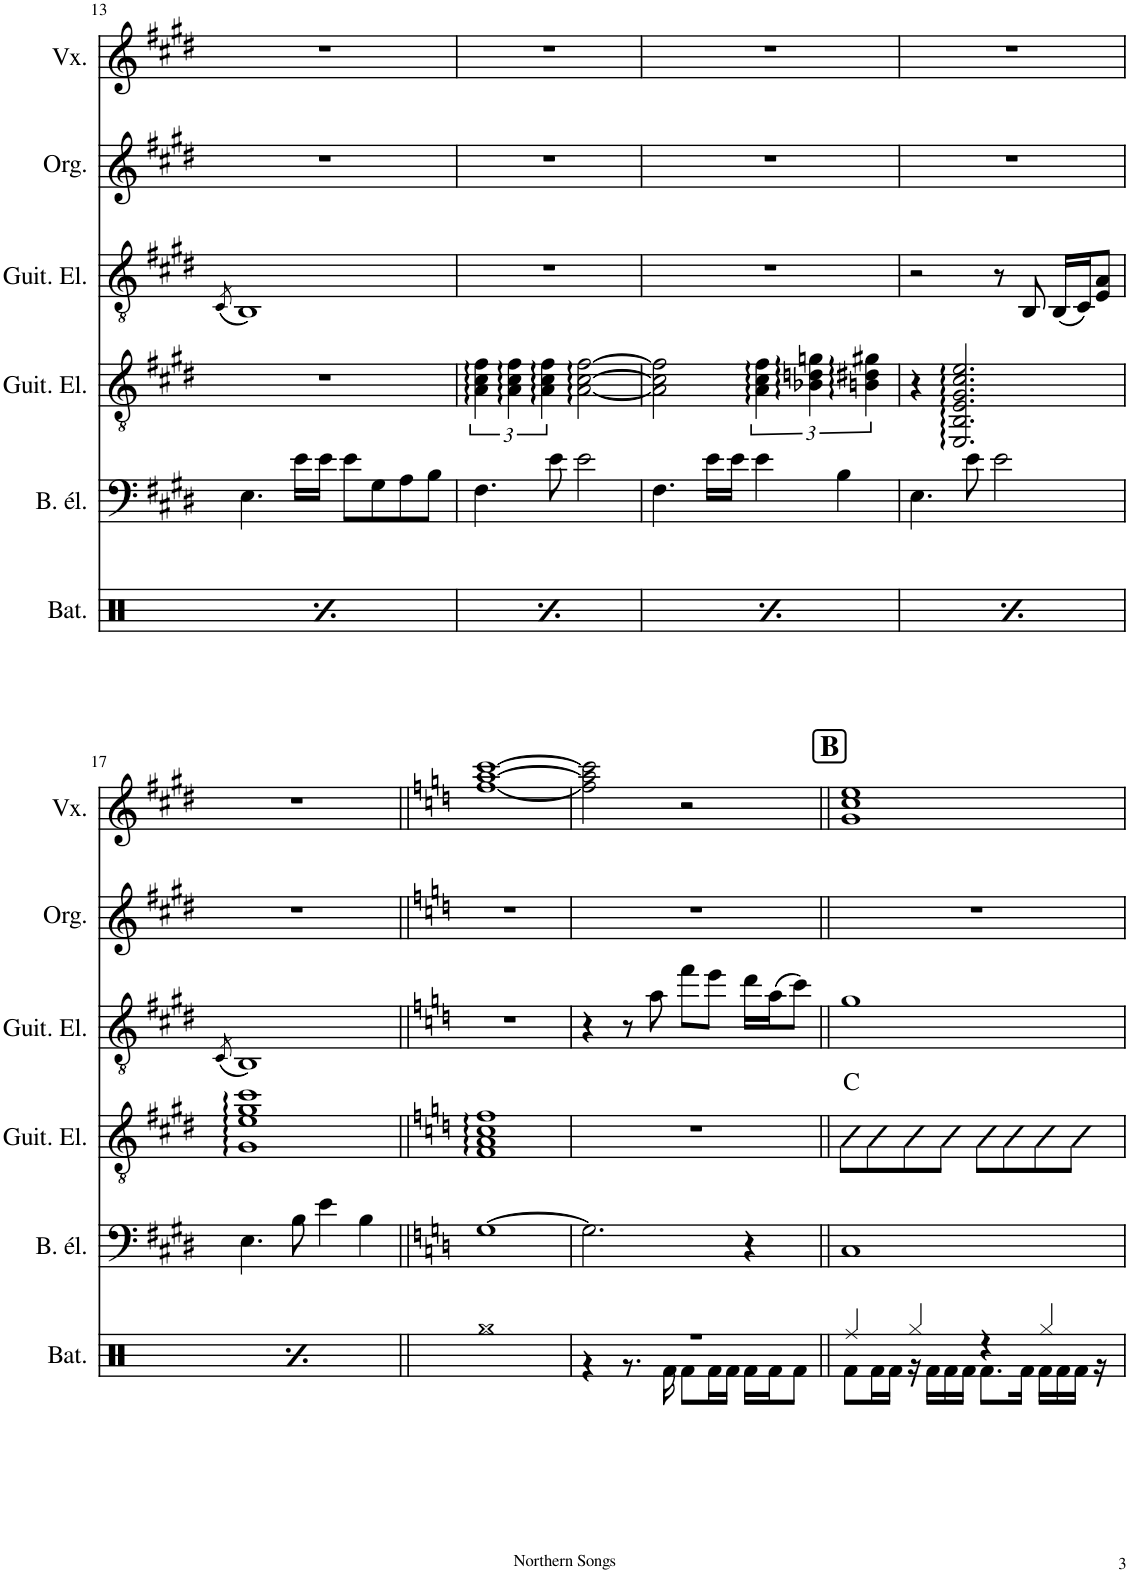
**kern	**kern	**kern	**harte	**kern	**kern	**kern
*part6	*part5	*part4	*part4	*part3	*part2	*part1
*staff6	*staff5	*staff4	*	*staff3	*staff2	*staff1
*I"Batterie	*I"Basse électrique	*I"Guitare électrique	*	*I"Guitare électrique	*I"Orgue	*I"Voix
*I'Bat.	*I'B. él.	*I'Guit. El.	*	*I'Guit. El.	*I'Org.	*I'Vx.
!!LO:PB:g=z
*clefX	*clefF4	*clefGv2	*	*clefGv2	*clefG2	*clefG2
*	*Trd7c12	*	*	*	*	*
*k[]	*k[f#c#g#d#]	*k[f#c#g#d#]	*	*k[f#c#g#d#]	*k[f#c#g#d#]	*k[f#c#g#d#]
*M4/4	*M4/4	*M4/4	*	*M4/4	*M4/4	*M4/4
*met(c)	*met(c)	*met(c)	*	*met(c)	*met(c)	*met(c)
=13	=13	=13	=13	=13	=13	=13
.	.	.	.	(8qC#/	.	.
*^	*	*	*	*	*	*
4Rff/	8Rf\L	4.E\	1r	.	1BB)	1r	1r
.	16Rf\L	.	.	.	.	.	.
.	16Rf\JJ	.	.	.	.	.	.
4Rgg/	8Rf\L	.	.	.	.	.	.
.	16Rf\L	16e\LL	.	.	.	.	.
.	16Rf\JJ	16e\JJ	.	.	.	.	.
4r	8Rf\L	8e\L	.	.	.	.	.
.	16Rf\L	8G#\	.	.	.	.	.
.	16Rf\JJ	.	.	.	.	.	.
4Rgg/	8r	8A\	.	.	.	.	.
.	8Rf\	8B\J	.	.	.	.	.
=14	=14	=14	=14	=14	=14	=14	=14
4Rff/	8Rf\L	4.F#\	6A\:: 6c#\:: 6f#\::	.	1r	1r	1r
.	16Rf\L	.	.	.	.	.	.
.	.	.	6A\:: 6c#\:: 6f#\::	.	.	.	.
.	16Rf\JJ	.	.	.	.	.	.
4Rgg/	8Rf\L	.	.	.	.	.	.
.	.	.	6A\:: 6c#\:: 6f#\::	.	.	.	.
.	16Rf\L	8e\	.	.	.	.	.
.	16Rf\JJ	.	.	.	.	.	.
4r	8Rf\L	2e\	[2A\:: [2c#\:: [2f#\::	.	.	.	.
.	16Rf\L	.	.	.	.	.	.
.	16Rf\JJ	.	.	.	.	.	.
4Rgg/	8r	.	.	.	.	.	.
.	8Rf\	.	.	.	.	.	.
=15	=15	=15	=15	=15	=15	=15	=15
4Rff/	8Rf\L	4.F#\	2A\] 2c#\] 2f#\]	.	1r	1r	1r
.	16Rf\L	.	.	.	.	.	.
.	16Rf\JJ	.	.	.	.	.	.
4Rgg/	8Rf\L	.	.	.	.	.	.
.	16Rf\L	16e\LL	.	.	.	.	.
.	16Rf\JJ	16e\JJ	.	.	.	.	.
4r	8Rf\L	4e\	6A\:: 6c#\:: 6f#\::	.	.	.	.
.	16Rf\L	.	.	.	.	.	.
.	.	.	6B-X\:: 6dn\:: 6gn\::	.	.	.	.
.	16Rf\JJ	.	.	.	.	.	.
4Rgg/	8r	4B\	.	.	.	.	.
.	.	.	6Bn\:: 6d#X\:: 6g#X\::	.	.	.	.
.	8Rf\	.	.	.	.	.	.
=16	=16	=16	=16	=16	=16	=16	=16
4Rff/	8Rf\L	4.E\	4r	.	2r	1r	1r
.	16Rf\L	.	.	.	.	.	.
.	16Rf\JJ	.	.	.	.	.	.
4Rgg/	8Rf\L	.	2.EE/:: 2.BB/:: 2.E/:: 2.G#/:: 2.c#/:: 2.e/::	.	.	.	.
.	16Rf\L	8e\	.	.	.	.	.
.	16Rf\JJ	.	.	.	.	.	.
4r	8Rf\L	2e\	.	.	8r	.	.
.	16Rf\L	.	.	.	8BB/	.	.
.	16Rf\JJ	.	.	.	.	.	.
4Rgg/	8r	.	.	.	(16BB/LL	.	.
.	.	.	.	.	16C#/J)	.	.
.	8Rf\	.	.	.	8E/ 8A/J	.	.
!!LO:LB:g=z
=17	=17	=17	=17	=17	=17	=17	=17
.	.	.	.	.	(8qC#/	.	.
4Rff/	8Rf\L	4.E\	1G#:: 1e:: 1g#:: 1cc#::	.	1BB)	1r	1r
.	16Rf\L	.	.	.	.	.	.
.	16Rf\JJ	.	.	.	.	.	.
4Rgg/	8Rf\L	.	.	.	.	.	.
.	16Rf\L	8B\	.	.	.	.	.
.	16Rf\JJ	.	.	.	.	.	.
4r	8Rf\L	4e\	.	.	.	.	.
.	16Rf\L	.	.	.	.	.	.
.	16Rf\JJ	.	.	.	.	.	.
4Rgg/	8r	4B\	.	.	.	.	.
.	8Rf\	.	.	.	.	.	.
*v	*v	*	*	*	*	*	*
=18||	=18||	=18||	=18||	=18||	=18||	=18||
*	*k[]	*k[]	*	*k[]	*k[]	*k[]
1Rgg	[1G	1F:: 1A:: 1c:: 1f::	.	1r	1r	[1ff [1aa [1ccc
=19	=19	=19	=19	=19	=19	=19
*^	*	*	*	*	*	*
1r	4r	2.G\]	1r	.	4r	1r	2ff\] 2aa\] 2ccc\]
.	8.r	.	.	.	8r	.	.
.	.	.	.	.	8a\	.	.
.	16Rf\	.	.	.	.	.	.
.	8Rf\L	.	.	.	8ff\L	.	2r
.	16Rf\L	.	.	.	8ee\J	.	.
.	16Rf\JJ	.	.	.	.	.	.
.	16Rf\LL	4r	.	.	16dd\LL	.	.
.	16Rf\J	.	.	.	(16a\J	.	.
.	8Rf\J	.	.	.	8cc\J)	.	.
!!LO:REH:place=s1:a:B:cj:fs=14:t=B
=20||	=20||	=20||	=20||	=20||	=20||	=20||	=20||
4Rff/	8Rf\L	1C	8A\L	C:maj	1g	1r	1g 1cc 1ee
.	16Rf\L	.	8A\	.	.	.	.
.	16Rf\JJ	.	.	.	.	.	.
4Rgg/	16r	.	8A\	.	.	.	.
.	16Rf\LL	.	.	.	.	.	.
.	16Rf\	.	8A\J	.	.	.	.
.	16Rf\JJ	.	.	.	.	.	.
4r	8.Rf\L	.	8A\L	.	.	.	.
.	.	.	8A\	.	.	.	.
.	16Rf\Jk	.	.	.	.	.	.
4Rgg/	16Rf\LL	.	8A\	.	.	.	.
.	16Rf\	.	.	.	.	.	.
.	16Rf\JJ	.	8A\J	.	.	.	.
.	16r	.	.	.	.	.	.
*v	*v	*	*	*	*	*	*
=	=	=	=	=	=	=
*-	*-	*-	*-	*-	*-	*-
